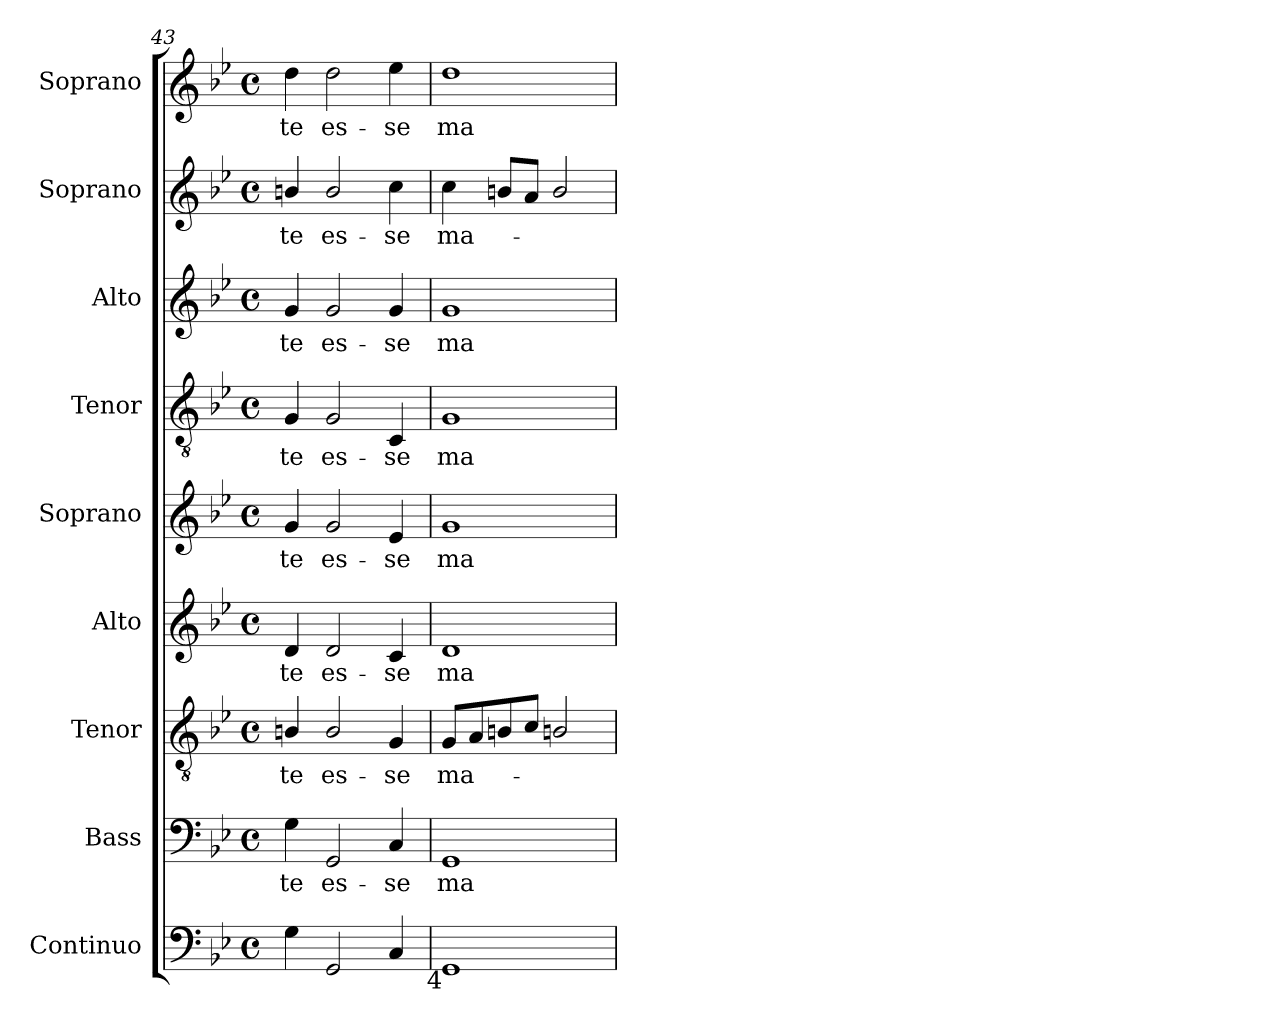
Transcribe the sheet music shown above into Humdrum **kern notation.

**kern	**kern	**text	**kern	**text	**kern	**text	**kern	**text	**kern	**text	**kern	**text	**kern	**text	**kern	**text
*part9	*part8	*part8	*part7	*part7	*part6	*part6	*part5	*part5	*part4	*part4	*part3	*part3	*part2	*part2	*part1	*part1
*staff9	*staff8	*staff8	*staff7	*staff7	*staff6	*staff6	*staff5	*staff5	*staff4	*staff4	*staff3	*staff3	*staff2	*staff2	*staff1	*staff1
*I"Continuo	*I"Bass	*	*I"Tenor	*	*I"Alto	*	*I"Soprano	*	*I"Tenor	*	*I"Alto	*	*I"Soprano	*	*I"Soprano	*
*I'Cont.	*I'B.	*	*I'T.	*	*I'A.	*	*I'S.	*	*I'T.	*	*I'A.	*	*I'S.	*	*I'S.	*
*clefF4	*clefF4	*	*clefGv2	*	*clefG2	*	*clefG2	*	*clefGv2	*	*clefG2	*	*clefG2	*	*clefG2	*
*	*	*	*ITrd7c12	*	*	*	*	*	*ITrd7c12	*	*	*	*	*	*	*
*k[b-e-]	*k[b-e-]	*	*k[b-e-]	*	*k[b-e-]	*	*k[b-e-]	*	*k[b-e-]	*	*k[b-e-]	*	*k[b-e-]	*	*k[b-e-]	*
*B-:	*B-:	*	*B-:	*	*B-:	*	*B-:	*	*B-:	*	*B-:	*	*B-:	*	*B-:	*
*M4/4	*M4/4	*	*M4/4	*	*M4/4	*	*M4/4	*	*M4/4	*	*M4/4	*	*M4/4	*	*M4/4	*
*met(c)	*met(c)	*	*met(c)	*	*met(c)	*	*met(c)	*	*met(c)	*	*met(c)	*	*met(c)	*	*met(c)	*
=43	=43	=43	=43	=43	=43	=43	=43	=43	=43	=43	=43	=43	=43	=43	=43	=43
!	!	!LO:LY:b:color=#000000	!	!	!	!	!	!	!	!	!	!	!	!	!	!
!	!	!	!	!LO:LY:b:color=#000000	!	!	!	!	!	!	!	!	!	!	!	!
!	!	!	!	!	!	!LO:LY:b:color=#000000	!	!	!	!	!	!	!	!	!	!
!	!	!	!	!	!	!	!	!LO:LY:b:color=#000000	!	!	!	!	!	!	!	!
!	!	!	!	!	!	!	!	!	!	!LO:LY:b:color=#000000	!	!	!	!	!	!
!	!	!	!	!	!	!	!	!	!	!	!	!LO:LY:b:color=#000000	!	!	!	!
!	!	!	!	!	!	!	!	!	!	!	!	!	!	!LO:LY:b:color=#000000	!	!
!	!	!	!	!	!	!	!	!	!	!	!	!	!	!	!	!LO:LY:b:color=#000000
4Gi\	4Gi\	te	4BBni/	te	4di/	te	4gi/	te	4GGi/	te	4gi/	te	4bni/	te	4ddi\	te
!	!	!LO:LY:b:color=#000000	!	!	!	!	!	!	!	!	!	!	!	!	!	!
!	!	!	!	!LO:LY:b:color=#000000	!	!	!	!	!	!	!	!	!	!	!	!
!	!	!	!	!	!	!LO:LY:b:color=#000000	!	!	!	!	!	!	!	!	!	!
!	!	!	!	!	!	!	!	!LO:LY:b:color=#000000	!	!	!	!	!	!	!	!
!	!	!	!	!	!	!	!	!	!	!LO:LY:b:color=#000000	!	!	!	!	!	!
!	!	!	!	!	!	!	!	!	!	!	!	!LO:LY:b:color=#000000	!	!	!	!
!	!	!	!	!	!	!	!	!	!	!	!	!	!	!LO:LY:b:color=#000000	!	!
!	!	!	!	!	!	!	!	!	!	!	!	!	!	!	!	!LO:LY:b:color=#000000
2GGi/	2GGi/	es-	2BBi/	es-	2di/	es-	2gi/	es-	2GGi/	es-	2gi/	es-	2bi/	es-	2ddi\	es-
!	!	!LO:LY:b:color=#000000	!	!	!	!	!	!	!	!	!	!	!	!	!	!
!	!	!	!	!LO:LY:b:color=#000000	!	!	!	!	!	!	!	!	!	!	!	!
!	!	!	!	!	!	!LO:LY:b:color=#000000	!	!	!	!	!	!	!	!	!	!
!	!	!	!	!	!	!	!	!LO:LY:b:color=#000000	!	!	!	!	!	!	!	!
!	!	!	!	!	!	!	!	!	!	!LO:LY:b:color=#000000	!	!	!	!	!	!
!	!	!	!	!	!	!	!	!	!	!	!	!LO:LY:b:color=#000000	!	!	!	!
!	!	!	!	!	!	!	!	!	!	!	!	!	!	!LO:LY:b:color=#000000	!	!
!	!	!	!	!	!	!	!	!	!	!	!	!	!	!	!	!LO:LY:b:color=#000000
4Ci/	4Ci/	-se	4GGi/	-se	4ci/	-se	4e-i/	-se	4CCi/	-se	4gi/	-se	4cci\	-se	4ee-i\	-se
=44	=44	=44	=44	=44	=44	=44	=44	=44	=44	=44	=44	=44	=44	=44	=44	=44
!	!	!LO:LY:b:color=#000000	!	!	!	!	!	!	!	!	!	!	!	!	!	!
!	!	!	!	!LO:LY:b:color=#000000	!	!	!	!	!	!	!	!	!	!	!	!
!	!	!	!	!	!	!LO:LY:b:color=#000000	!	!	!	!	!	!	!	!	!	!
!	!	!	!	!	!	!	!	!LO:LY:b:color=#000000	!	!	!	!	!	!	!	!
!	!	!	!	!	!	!	!	!	!	!LO:LY:b:color=#000000	!	!	!	!	!	!
!	!	!	!	!	!	!	!	!	!	!	!	!LO:LY:b:color=#000000	!	!	!	!
!	!	!	!	!	!	!	!	!	!	!	!	!	!	!LO:LY:b:color=#000000	!	!
!LO:TX:b:rj:t=4	!	!	!	!	!	!	!	!	!	!	!	!	!	!	!	!
!	!	!	!	!	!	!	!	!	!	!	!	!	!	!	!	!LO:LY:b:color=#000000
1GGi	1GGi	ma-	8GGi/L	ma-	1di	ma-	1gi	ma-	1GGi	ma-	1gi	ma-	4cci\	ma-	1ddi	ma-
.	.	.	8AAi/	.	.	.	.	.	.	.	.	.	.	.	.	.
.	.	.	8BBni/	.	.	.	.	.	.	.	.	.	8bni/L	.	.	.
.	.	.	8Ci/J	.	.	.	.	.	.	.	.	.	8ai/J	.	.	.
.	.	.	2BBni/	.	.	.	.	.	.	.	.	.	2bi/	.	.	.
=	=	=	=	=	=	=	=	=	=	=	=	=	=	=	=	=
*-	*-	*-	*-	*-	*-	*-	*-	*-	*-	*-	*-	*-	*-	*-	*-	*-
